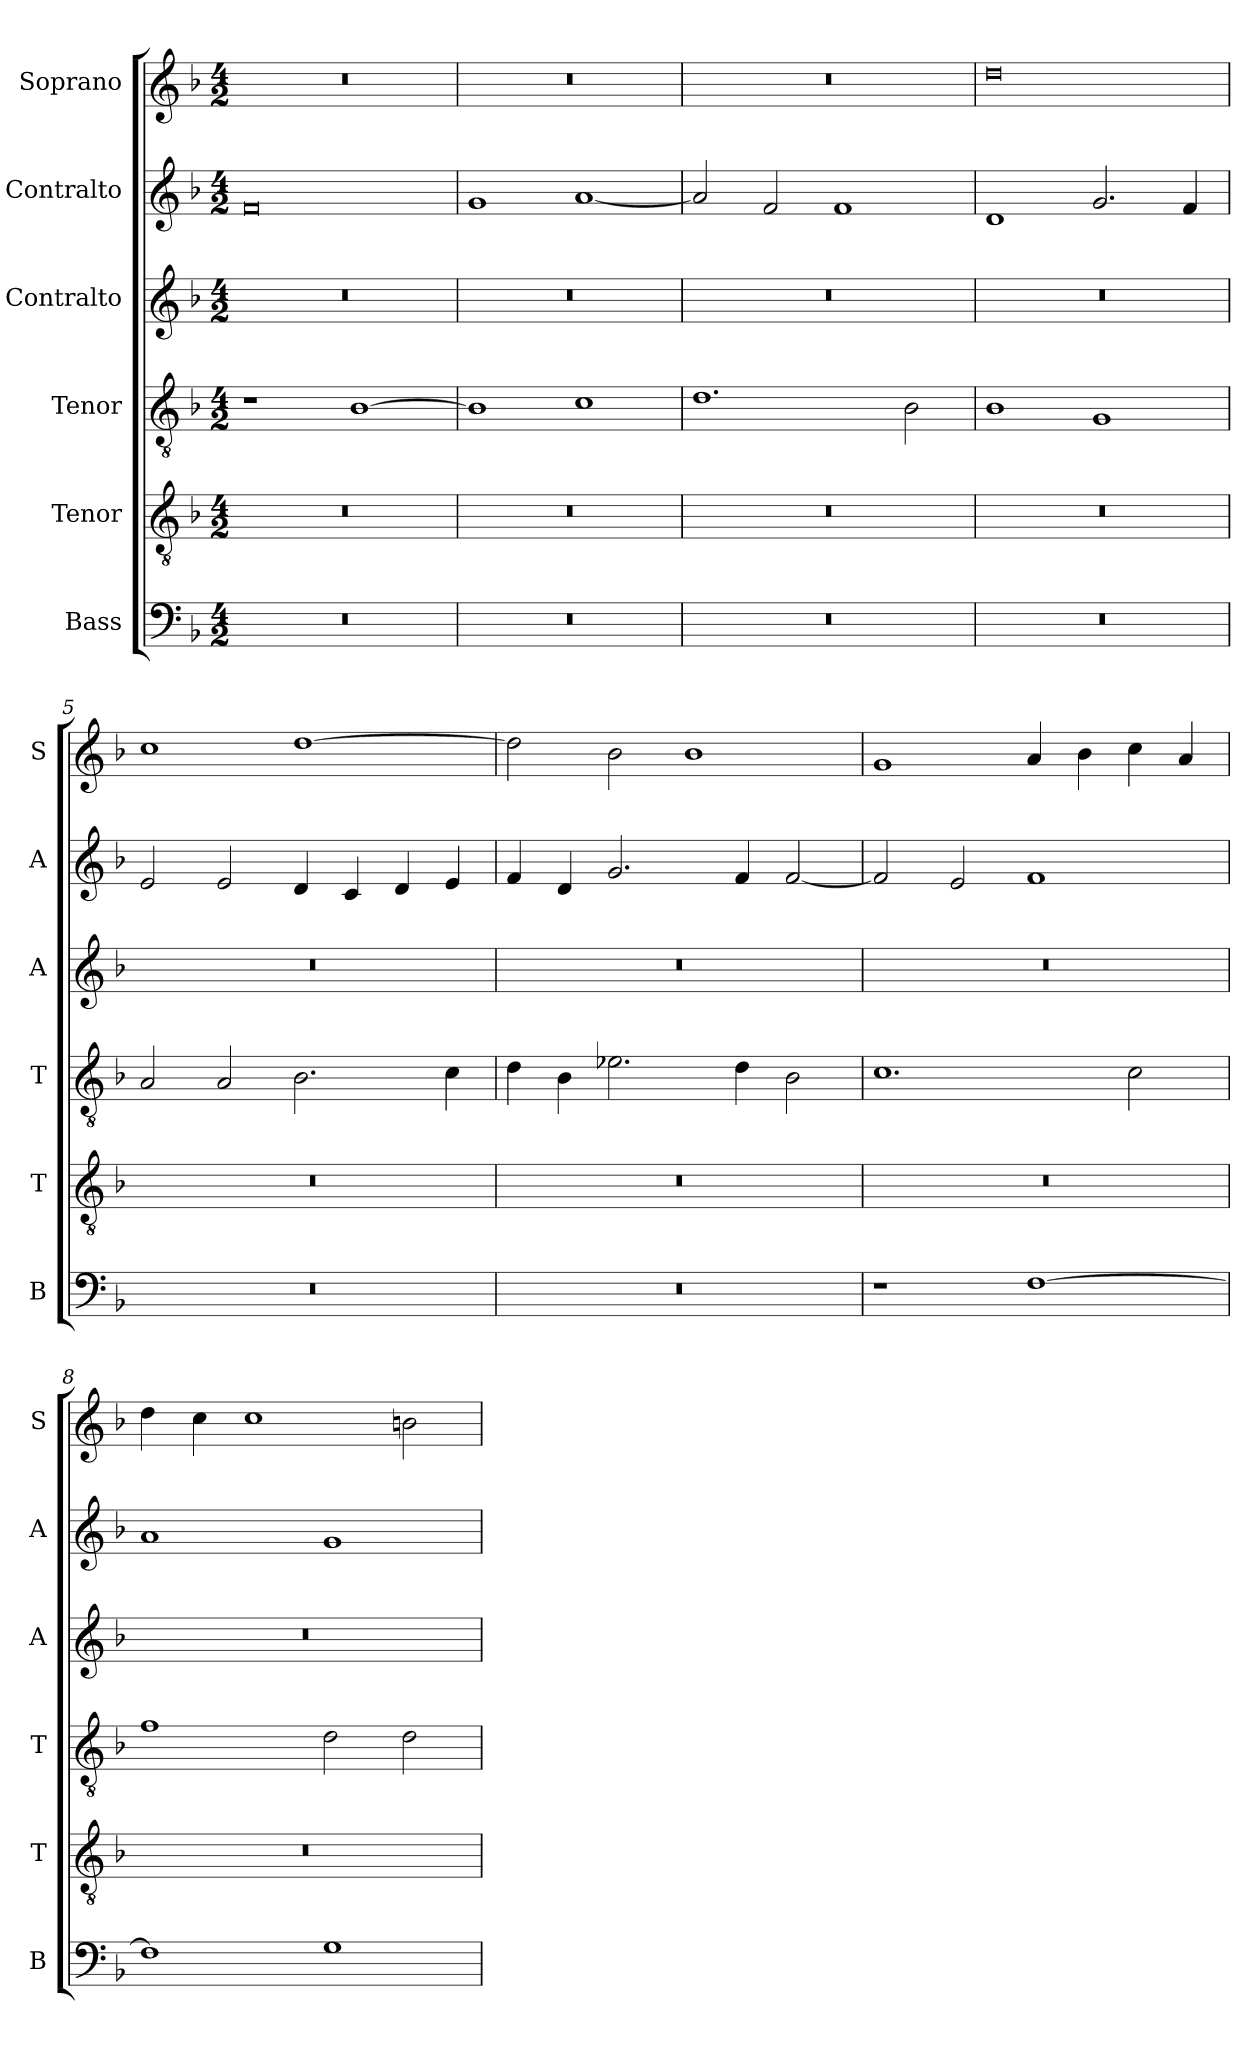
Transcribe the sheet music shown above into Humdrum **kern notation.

**kern	**kern	**kern	**kern	**kern	**kern
*part6	*part5	*part4	*part3	*part2	*part1
*staff6	*staff5	*staff4	*staff3	*staff2	*staff1
*I"Bass	*I"Tenor	*I"Tenor	*I"Contralto	*I"Contralto	*I"Soprano
*I'B	*I'T	*I'T	*I'A	*I'A	*I'S
*clefF4	*clefGv2	*clefGv2	*clefG2	*clefG2	*clefG2
*k[b-]	*k[b-]	*k[b-]	*k[b-]	*k[b-]	*k[b-]
*F:ion	*F:ion	*F:ion	*F:ion	*F:ion	*F:ion
*M4/2	*M4/2	*M4/2	*M4/2	*M4/2	*M4/2
=1	=1	=1	=1	=1	=1
0r	0r	1r	0r	0f	0r
.	.	[1B-	.	.	.
=2	=2	=2	=2	=2	=2
0r	0r	1B-]	0r	1g	0r
.	.	1c	.	[1a	.
=3	=3	=3	=3	=3	=3
0r	0r	1.d	0r	2a]	0r
.	.	.	.	2f	.
.	.	.	.	1f	.
.	.	2B-	.	.	.
=4	=4	=4	=4	=4	=4
0r	0r	1B-	0r	1d	0dd
.	.	1G	.	2.g	.
.	.	.	.	4f	.
=5	=5	=5	=5	=5	=5
0r	0r	2A	0r	2e	1cc
.	.	2A	.	2e	.
.	.	2.B-	.	4d	[1dd
.	.	.	.	4c	.
.	.	.	.	4d	.
.	.	4c	.	4e	.
=6	=6	=6	=6	=6	=6
0r	0r	4d	0r	4f	2dd]
.	.	4B-	.	4d	.
.	.	2.e-X	.	2.g	2b-
.	.	.	.	.	1b-
.	.	4d	.	4f	.
.	.	2B-	.	[2f	.
=7	=7	=7	=7	=7	=7
1r	0r	1.c	0r	2f]	1g
.	.	.	.	2e	.
[1F	.	.	.	1f	4a
.	.	.	.	.	4b-
.	.	2c	.	.	4cc
.	.	.	.	.	4a
=8	=8	=8	=8	=8	=8
1F]	0r	1f	0r	1a	4dd
.	.	.	.	.	4cc
.	.	.	.	.	1cc
1G	.	2d	.	1g	.
.	.	2d	.	.	2bn
=	=	=	=	=	=
*-	*-	*-	*-	*-	*-
